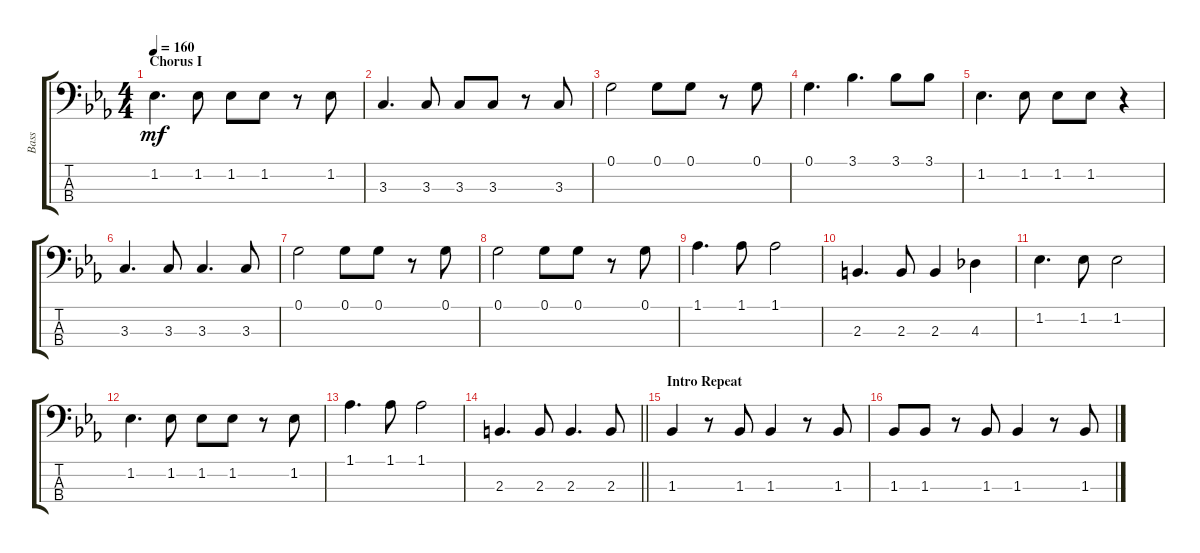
\track ("Bass" "Bass") {instrument electricbassfinger}
\staff {score tabs}
\tuning (G2 D2 A1 E1) {hide}
\ts (4 4)
\section ("" "Chorus I")
\tempo 160
\clef f4
\ks eb
1.2.4{d dy mf} 1.2.8 1.2.8 1.2.8 r.8 1.2.8 |
3.3.4{d} 3.3.8 3.3.8 3.3.8 r.8 3.3.8 |
0.1.2 0.1.8 0.1.8 r.8 0.1.8 |
0.1.4{d} 3.1.4{d} 3.1.8 3.1.8 |
1.2.4{d} 1.2.8 1.2.8 1.2.8 r.4 |
3.3.4{d} 3.3.8 3.3.4{d} 3.3.8 |
0.1.2 0.1.8 0.1.8 r.8 0.1.8 |
0.1.2 0.1.8 0.1.8 r.8 0.1.8 |
1.1.4{d} 1.1.8 1.1.2 |
2.3.4{d} 2.3.8 2.3.4 4.3.4 |
1.2.4{d} 1.2.8 1.2.2 |
1.2.4{d} 1.2.8 1.2.8 1.2.8 r.8 1.2.8 |
1.1.4{d} 1.1.8 1.1.2 |
\barLineRight lightlight
2.3.4{d} 2.3.8 2.3.4{d} 2.3.8 |
\section ("" "Intro Repeat")
1.3.4 r.8 1.3.8 1.3.4 r.8 1.3.8 |
1.3.8 1.3.8 r.8 1.3.8 1.3.4 r.8 1.3.8
